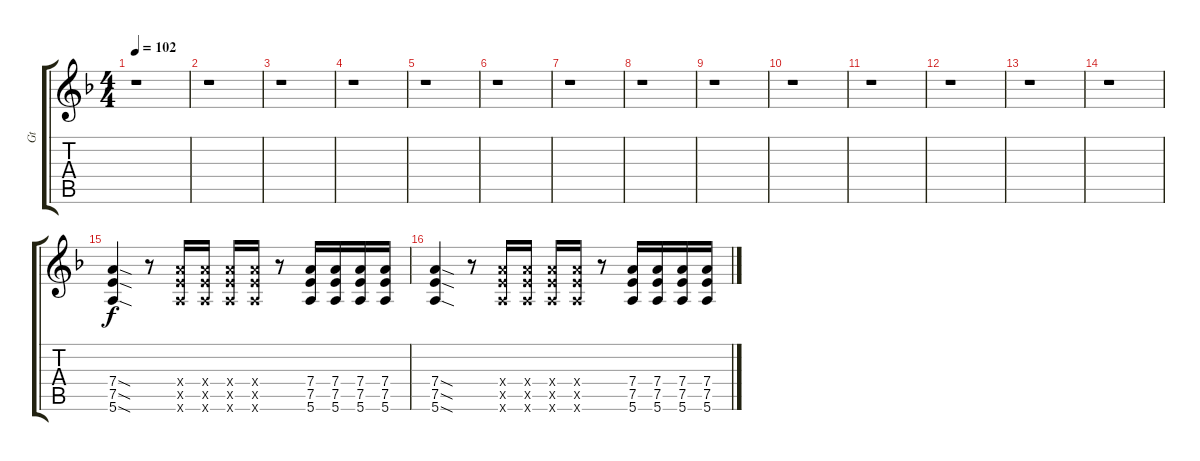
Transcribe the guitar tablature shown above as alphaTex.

\track ("Gt" "Gt") {instrument overdrivenguitar}
\staff {score tabs}
\tuning (E4 B3 G3 D3 A2 E2) {hide}
\ts (4 4)
\tempo 102
\clef g2
\ks f
r.1{dy f} |
r.1 |
r.1 |
r.1 |
r.1 |
r.1 |
r.1 |
r.1 |
r.1 |
r.1 |
r.1 |
r.1 |
r.1 |
r.1 |
(7.4{sod} 7.5{sod} 5.6{sod}).4 r.8 (7.4{x} 7.5{x} 5.6{x}).16 (7.4{x} 7.5{x} 5.6{x}).16 (7.4{x} 7.5{x} 5.6{x}).16 (7.4{x} 7.5{x} 5.6{x}).16 r.8 (7.4 7.5 5.6).16 (7.4 7.5 5.6).16 (7.4 7.5 5.6).16 (7.4 7.5 5.6).16 |
(7.4{sod} 7.5{sod} 5.6{sod}).4 r.8 (7.4{x} 7.5{x} 5.6{x}).16 (7.4{x} 7.5{x} 5.6{x}).16 (7.4{x} 7.5{x} 5.6{x}).16 (7.4{x} 7.5{x} 5.6{x}).16 r.8 (7.4 7.5 5.6).16 (7.4 7.5 5.6).16 (7.4 7.5 5.6).16 (7.4 7.5 5.6).16
